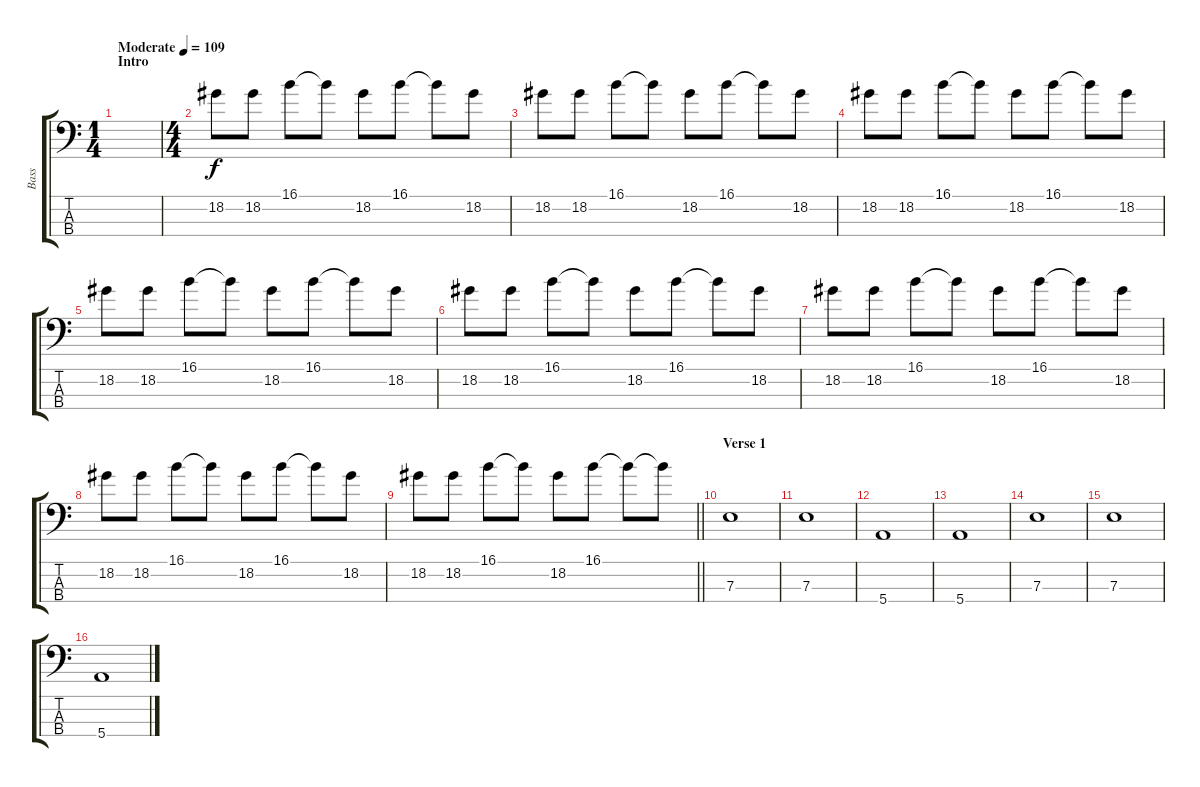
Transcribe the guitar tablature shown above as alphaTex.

\track ("Bass" "Bass") {instrument electricbassfinger}
\staff {score tabs}
\tuning (G2 D2 A1 E1) {hide}
\ts (1 4)
\section ("" "Intro")
\tempo (109 "Moderate")
\clef f4
\ks c
|
\ts (4 4)
18.2.8 18.2.8 16.1.8 16.1{t}.8 18.2.8 16.1.8 16.1{t}.8 18.2.8 |
18.2.8 18.2.8 16.1.8 16.1{t}.8 18.2.8 16.1.8 16.1{t}.8 18.2.8 |
18.2.8 18.2.8 16.1.8 16.1{t}.8 18.2.8 16.1.8 16.1{t}.8 18.2.8 |
18.2.8 18.2.8 16.1.8 16.1{t}.8 18.2.8 16.1.8 16.1{t}.8 18.2.8 |
18.2.8 18.2.8 16.1.8 16.1{t}.8 18.2.8 16.1.8 16.1{t}.8 18.2.8 |
18.2.8 18.2.8 16.1.8 16.1{t}.8 18.2.8 16.1.8 16.1{t}.8 18.2.8 |
18.2.8 18.2.8 16.1.8 16.1{t}.8 18.2.8 16.1.8 16.1{t}.8 18.2.8 |
\barLineRight lightlight
18.2.8 18.2.8 16.1.8 16.1{t}.8 18.2.8 16.1.8 16.1{t}.8 16.1{t}.8 |
\section ("" "Verse 1")
7.3.1 |
7.3.1 |
5.4.1 |
5.4.1 |
7.3.1 |
7.3.1 |
5.4.1
